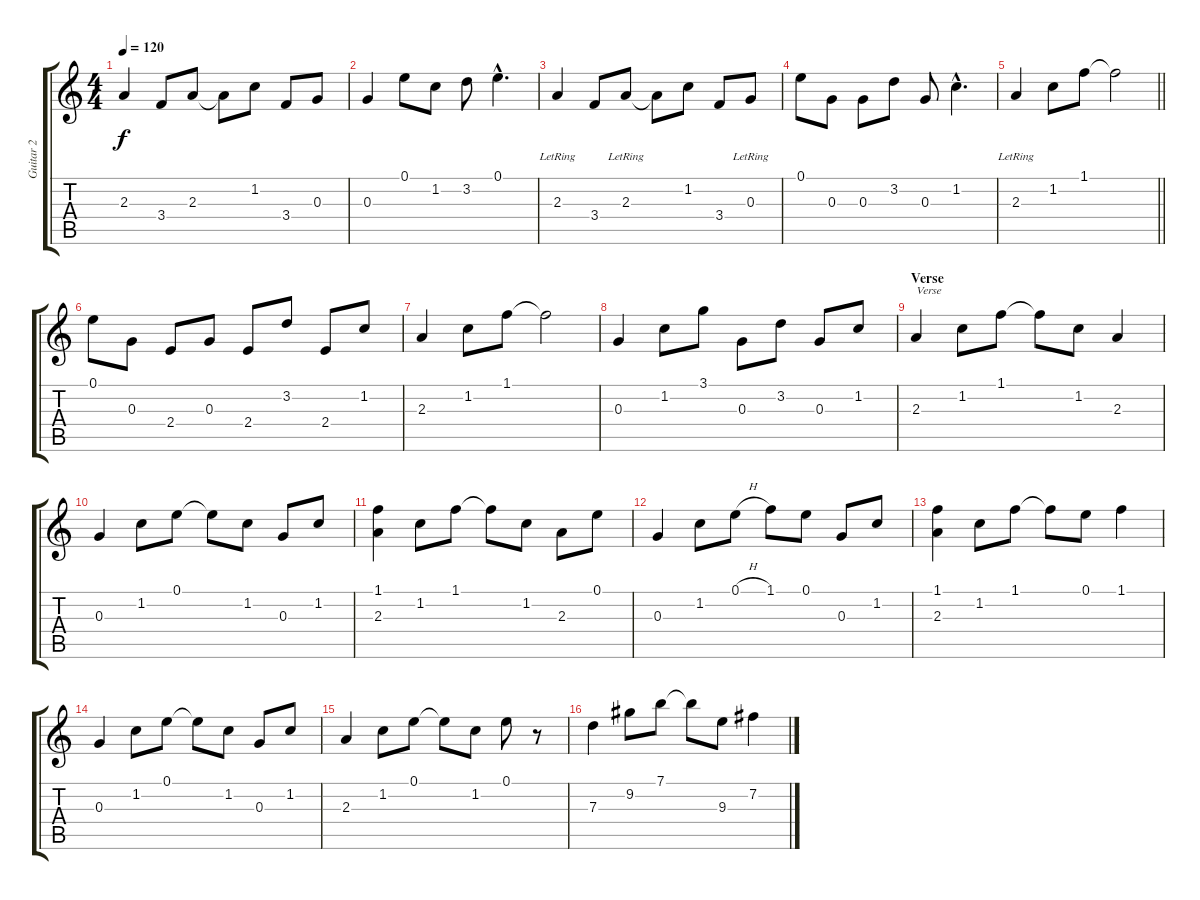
\track ("Guitar 2" "Guitar 2") {instrument acousticguitarnylon}
\staff {score tabs}
\tuning (E4 B3 G3 D3 A2 E2) {hide}
\ts (4 4)
\tempo 120
\clef g2
\ks c
2.3.4{dy f instrument acousticguitarnylon} 3.4.8 2.3.8 2.3{t}.8 1.2.8 3.4.8 0.3.8 |
0.3.4 0.1.8 1.2.8 3.2.8 0.1{hac}.4{d} |
2.3{lr}.4 3.4.8 2.3{lr}.8 2.3{t}.8 1.2.8 3.4.8 0.3{lr}.8 |
0.1.8 0.3.8 0.3.8 3.2.8 0.3.8 1.2{hac}.4{d} |
\barLineRight lightlight
2.3{lr}.4 1.2.8 1.1.8 1.1{t}.2 |
0.1.8 0.3.8 2.4.8 0.3.8 2.4.8 3.2.8 2.4.8 1.2.8 |
2.3.4 1.2.8 1.1.8 1.1{t}.2 |
0.3.4 1.2.8 3.1.8 0.3.8 3.2.8 0.3.8 1.2.8 |
\section ("" "Verse")
2.3.4{txt "Verse"} 1.2.8 1.1.8 1.1{t}.8 1.2.8 2.3.4 |
0.3.4 1.2.8 0.1.8 0.1{t}.8 1.2.8 0.3.8 1.2.8 |
(1.1 2.3).4 1.2.8 1.1.8 1.1{t}.8 1.2.8 2.3.8 0.1.8 |
0.3.4 1.2.8 0.1{h}.8 1.1.8 0.1.8 0.3.8 1.2.8 |
(1.1 2.3).4 1.2.8 1.1.8 1.1{t}.8 0.1.8 1.1.4 |
0.3.4 1.2.8 0.1.8 0.1{t}.8 1.2.8 0.3.8 1.2.8 |
2.3.4 1.2.8 0.1.8 0.1{t}.8 1.2.8 0.1.8 r.8 |
7.3.4 9.2.8 7.1.8 7.1{t}.8 9.3.8 7.2.4
